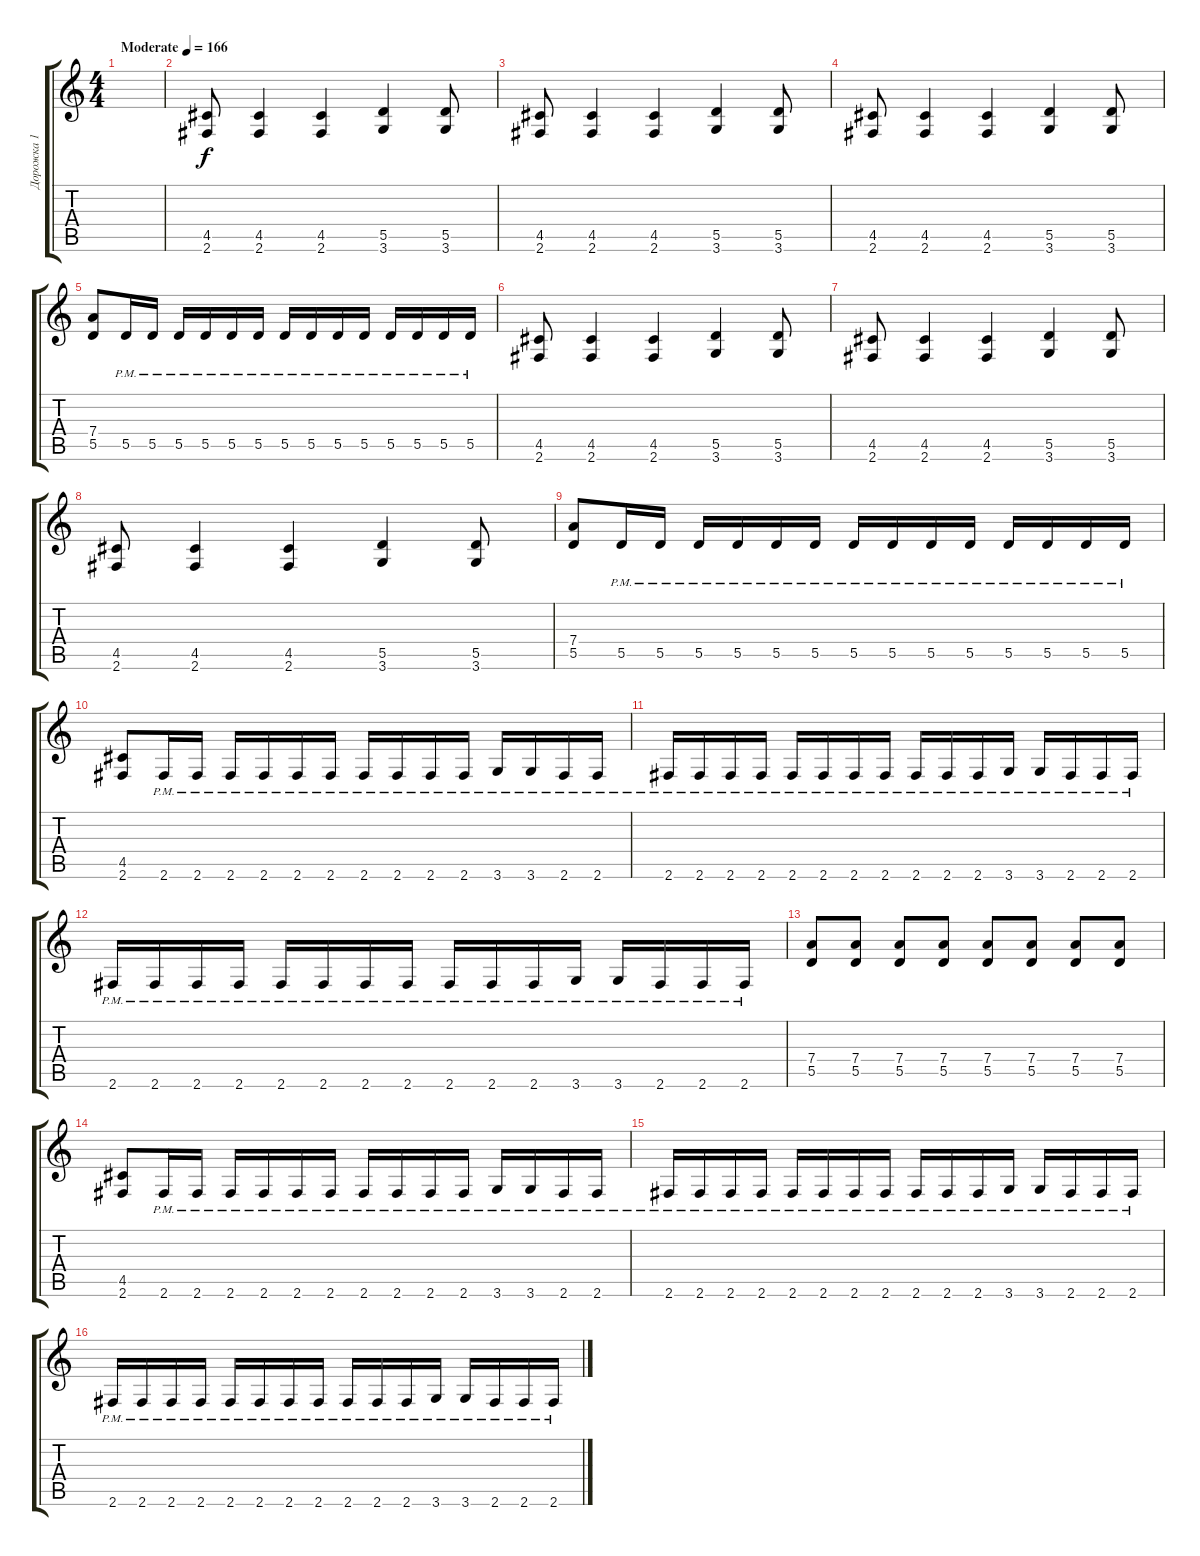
\track ("Дорожка 1" "Дорожка 1") {instrument distortionguitar}
\staff {score tabs}
\tuning (E4 B3 G3 D3 A2 E2) {hide}
\ts (4 4)
\tempo (166 "Moderate")
\clef g2
\ks c
|
(4.5 2.6).8 (4.5 2.6).4 (4.5 2.6).4 (5.5 3.6).4 (5.5 3.6).8 |
(4.5 2.6).8 (4.5 2.6).4 (4.5 2.6).4 (5.5 3.6).4 (5.5 3.6).8 |
(4.5 2.6).8 (4.5 2.6).4 (4.5 2.6).4 (5.5 3.6).4 (5.5 3.6).8 |
(7.4 5.5).8 5.5{pm}.16 5.5{pm}.16 5.5{pm}.16 5.5{pm}.16 5.5{pm}.16 5.5{pm}.16 5.5{pm}.16 5.5{pm}.16 5.5{pm}.16 5.5{pm}.16 5.5{pm}.16 5.5{pm}.16 5.5{pm}.16 5.5{pm}.16 |
(4.5 2.6).8 (4.5 2.6).4 (4.5 2.6).4 (5.5 3.6).4 (5.5 3.6).8 |
(4.5 2.6).8 (4.5 2.6).4 (4.5 2.6).4 (5.5 3.6).4 (5.5 3.6).8 |
(4.5 2.6).8 (4.5 2.6).4 (4.5 2.6).4 (5.5 3.6).4 (5.5 3.6).8 |
(7.4 5.5).8 5.5{pm}.16 5.5{pm}.16 5.5{pm}.16 5.5{pm}.16 5.5{pm}.16 5.5{pm}.16 5.5{pm}.16 5.5{pm}.16 5.5{pm}.16 5.5{pm}.16 5.5{pm}.16 5.5{pm}.16 5.5{pm}.16 5.5{pm}.16 |
(4.5 2.6).8 2.6{pm}.16 2.6{pm}.16 2.6{pm}.16 2.6{pm}.16 2.6{pm}.16 2.6{pm}.16 2.6{pm}.16 2.6{pm}.16 2.6{pm}.16 2.6{pm}.16 3.6{pm}.16 3.6{pm}.16 2.6{pm}.16 2.6{pm}.16 |
2.6{pm}.16 2.6{pm}.16 2.6{pm}.16 2.6{pm}.16 2.6{pm}.16 2.6{pm}.16 2.6{pm}.16 2.6{pm}.16 2.6{pm}.16 2.6{pm}.16 2.6{pm}.16 3.6{pm}.16 3.6{pm}.16 2.6{pm}.16 2.6{pm}.16 2.6{pm}.16 |
2.6{pm}.16 2.6{pm}.16 2.6{pm}.16 2.6{pm}.16 2.6{pm}.16 2.6{pm}.16 2.6{pm}.16 2.6{pm}.16 2.6{pm}.16 2.6{pm}.16 2.6{pm}.16 3.6{pm}.16 3.6{pm}.16 2.6{pm}.16 2.6{pm}.16 2.6{pm}.16 |
(7.4 5.5).8 (7.4 5.5).8 (7.4 5.5).8 (7.4 5.5).8 (7.4 5.5).8 (7.4 5.5).8 (7.4 5.5).8 (7.4 5.5).8 |
(4.5 2.6).8 2.6{pm}.16 2.6{pm}.16 2.6{pm}.16 2.6{pm}.16 2.6{pm}.16 2.6{pm}.16 2.6{pm}.16 2.6{pm}.16 2.6{pm}.16 2.6{pm}.16 3.6{pm}.16 3.6{pm}.16 2.6{pm}.16 2.6{pm}.16 |
2.6{pm}.16 2.6{pm}.16 2.6{pm}.16 2.6{pm}.16 2.6{pm}.16 2.6{pm}.16 2.6{pm}.16 2.6{pm}.16 2.6{pm}.16 2.6{pm}.16 2.6{pm}.16 3.6{pm}.16 3.6{pm}.16 2.6{pm}.16 2.6{pm}.16 2.6{pm}.16 |
2.6{pm}.16 2.6{pm}.16 2.6{pm}.16 2.6{pm}.16 2.6{pm}.16 2.6{pm}.16 2.6{pm}.16 2.6{pm}.16 2.6{pm}.16 2.6{pm}.16 2.6{pm}.16 3.6{pm}.16 3.6{pm}.16 2.6{pm}.16 2.6{pm}.16 2.6{pm}.16
